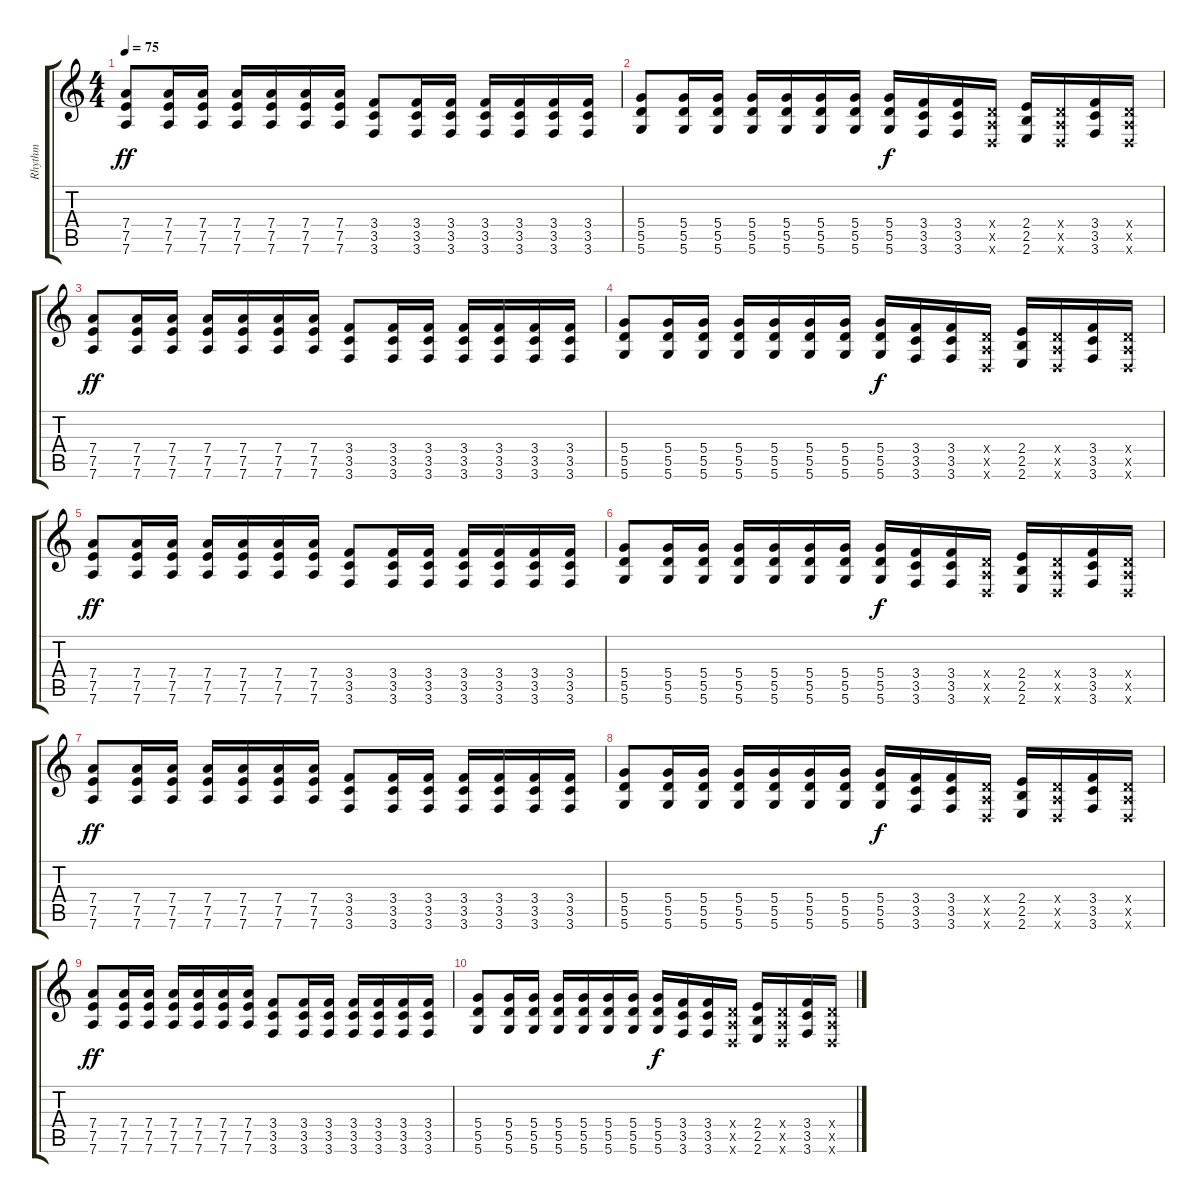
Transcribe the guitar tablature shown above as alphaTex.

\track ("Rhythm" "Rhythm") {instrument distortionguitar}
\staff {score tabs}
\tuning (E4 B3 G3 D3 A2 D2) {hide}
\ts (4 4)
\tempo 75
\clef g2
\ks c
(7.4 7.5 7.6).8{dy ff} (7.4 7.5 7.6).16 (7.4 7.5 7.6).16 (7.4 7.5 7.6).16 (7.4 7.5 7.6).16 (7.4 7.5 7.6).16 (7.4 7.5 7.6).16 (3.4 3.5 3.6).8 (3.4 3.5 3.6).16 (3.4 3.5 3.6).16 (3.4 3.5 3.6).16 (3.4 3.5 3.6).16 (3.4 3.5 3.6).16 (3.4 3.5 3.6).16 |
(5.4 5.5 5.6).8 (5.4 5.5 5.6).16 (5.4 5.5 5.6).16 (5.4 5.5 5.6).16 (5.4 5.5 5.6).16 (5.4 5.5 5.6).16 (5.4 5.5 5.6).16 (5.4 5.5 5.6).16{dy f} (3.4 3.5 3.6).16 (3.4 3.5 3.6).16 (0.4{x} 0.5{x} 0.6{x}).16 (2.4 2.5 2.6).16 (0.4{x} 0.5{x} 0.6{x}).16 (3.4 3.5 3.6).16 (0.4{x} 0.5{x} 0.6{x}).16 |
(7.4 7.5 7.6).8{dy ff} (7.4 7.5 7.6).16 (7.4 7.5 7.6).16 (7.4 7.5 7.6).16 (7.4 7.5 7.6).16 (7.4 7.5 7.6).16 (7.4 7.5 7.6).16 (3.4 3.5 3.6).8 (3.4 3.5 3.6).16 (3.4 3.5 3.6).16 (3.4 3.5 3.6).16 (3.4 3.5 3.6).16 (3.4 3.5 3.6).16 (3.4 3.5 3.6).16 |
(5.4 5.5 5.6).8 (5.4 5.5 5.6).16 (5.4 5.5 5.6).16 (5.4 5.5 5.6).16 (5.4 5.5 5.6).16 (5.4 5.5 5.6).16 (5.4 5.5 5.6).16 (5.4 5.5 5.6).16{dy f} (3.4 3.5 3.6).16 (3.4 3.5 3.6).16 (0.4{x} 0.5{x} 0.6{x}).16 (2.4 2.5 2.6).16 (0.4{x} 0.5{x} 0.6{x}).16 (3.4 3.5 3.6).16 (0.4{x} 0.5{x} 0.6{x}).16 |
(7.4 7.5 7.6).8{dy ff} (7.4 7.5 7.6).16 (7.4 7.5 7.6).16 (7.4 7.5 7.6).16 (7.4 7.5 7.6).16 (7.4 7.5 7.6).16 (7.4 7.5 7.6).16 (3.4 3.5 3.6).8 (3.4 3.5 3.6).16 (3.4 3.5 3.6).16 (3.4 3.5 3.6).16 (3.4 3.5 3.6).16 (3.4 3.5 3.6).16 (3.4 3.5 3.6).16 |
(5.4 5.5 5.6).8 (5.4 5.5 5.6).16 (5.4 5.5 5.6).16 (5.4 5.5 5.6).16 (5.4 5.5 5.6).16 (5.4 5.5 5.6).16 (5.4 5.5 5.6).16 (5.4 5.5 5.6).16{dy f} (3.4 3.5 3.6).16 (3.4 3.5 3.6).16 (0.4{x} 0.5{x} 0.6{x}).16 (2.4 2.5 2.6).16 (0.4{x} 0.5{x} 0.6{x}).16 (3.4 3.5 3.6).16 (0.4{x} 0.5{x} 0.6{x}).16 |
(7.4 7.5 7.6).8{dy ff} (7.4 7.5 7.6).16 (7.4 7.5 7.6).16 (7.4 7.5 7.6).16 (7.4 7.5 7.6).16 (7.4 7.5 7.6).16 (7.4 7.5 7.6).16 (3.4 3.5 3.6).8 (3.4 3.5 3.6).16 (3.4 3.5 3.6).16 (3.4 3.5 3.6).16 (3.4 3.5 3.6).16 (3.4 3.5 3.6).16 (3.4 3.5 3.6).16 |
(5.4 5.5 5.6).8 (5.4 5.5 5.6).16 (5.4 5.5 5.6).16 (5.4 5.5 5.6).16 (5.4 5.5 5.6).16 (5.4 5.5 5.6).16 (5.4 5.5 5.6).16 (5.4 5.5 5.6).16{dy f} (3.4 3.5 3.6).16 (3.4 3.5 3.6).16 (0.4{x} 0.5{x} 0.6{x}).16 (2.4 2.5 2.6).16 (0.4{x} 0.5{x} 0.6{x}).16 (3.4 3.5 3.6).16 (0.4{x} 0.5{x} 0.6{x}).16 |
(7.4 7.5 7.6).8{dy ff} (7.4 7.5 7.6).16 (7.4 7.5 7.6).16 (7.4 7.5 7.6).16 (7.4 7.5 7.6).16 (7.4 7.5 7.6).16 (7.4 7.5 7.6).16 (3.4 3.5 3.6).8 (3.4 3.5 3.6).16 (3.4 3.5 3.6).16 (3.4 3.5 3.6).16 (3.4 3.5 3.6).16 (3.4 3.5 3.6).16 (3.4 3.5 3.6).16 |
(5.4 5.5 5.6).8 (5.4 5.5 5.6).16 (5.4 5.5 5.6).16 (5.4 5.5 5.6).16 (5.4 5.5 5.6).16 (5.4 5.5 5.6).16 (5.4 5.5 5.6).16 (5.4 5.5 5.6).16{dy f} (3.4 3.5 3.6).16 (3.4 3.5 3.6).16 (0.4{x} 0.5{x} 0.6{x}).16 (2.4 2.5 2.6).16 (0.4{x} 0.5{x} 0.6{x}).16 (3.4 3.5 3.6).16 (0.4{x} 0.5{x} 0.6{x}).16
